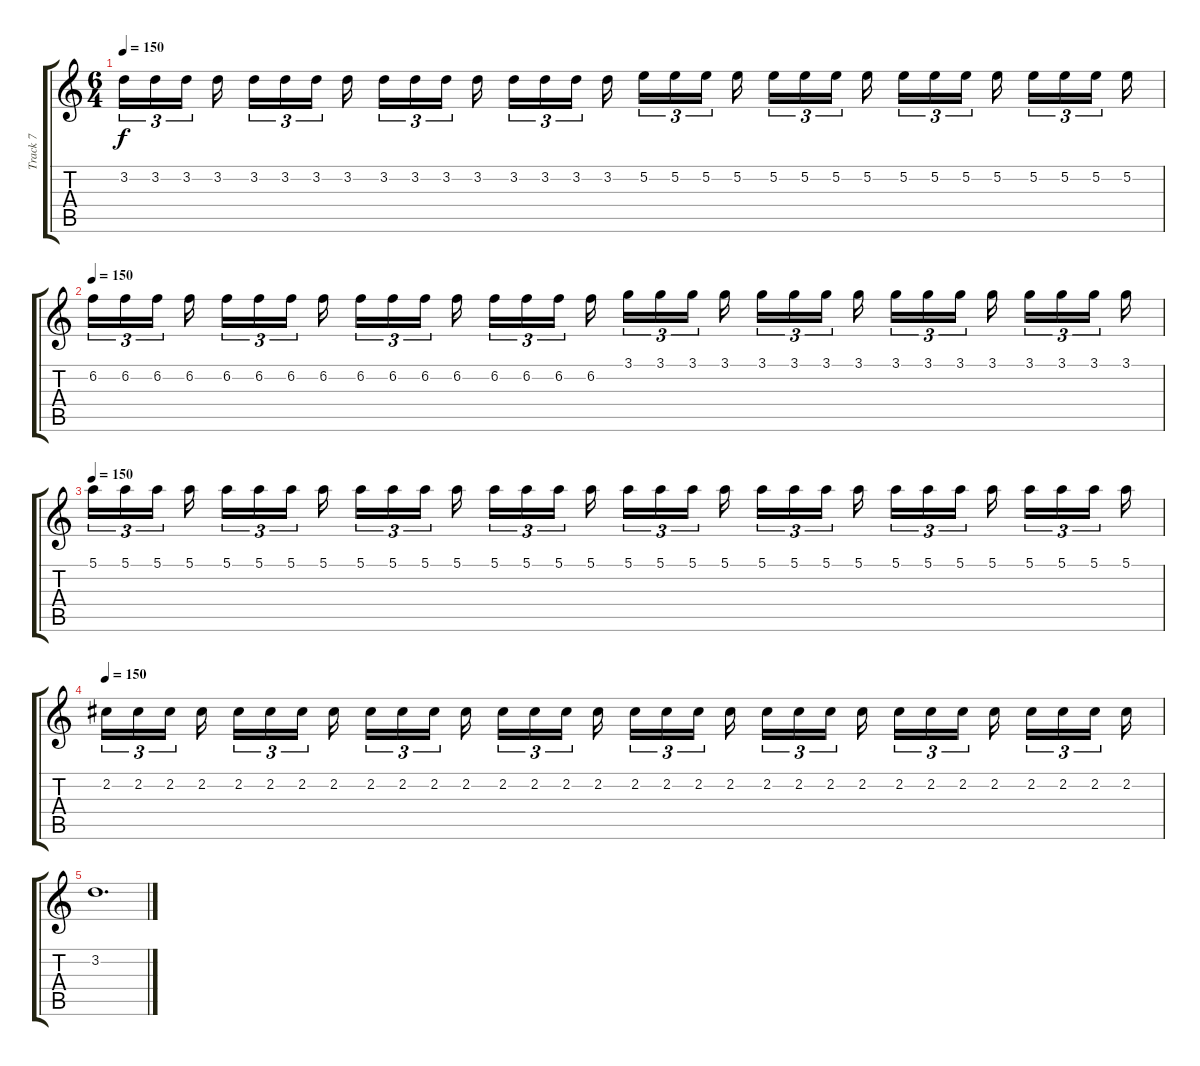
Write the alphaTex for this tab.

\track ("Track 7" "Track 7") {instrument distortionguitar}
\staff {score tabs}
\tuning (E4 B3 G3 D3 A2 E2) {hide}
\ts (6 4)
\tempo 150
\clef g2
\ks c
3.2.16{tu (3 2) dy f} 3.2.16{tu (3 2)} 3.2.16{tu (3 2) beam splitsecondary} 3.2.16{beam splitsecondary} 3.2.16{tu (3 2)} 3.2.16{tu (3 2)} 3.2.16{tu (3 2) beam splitsecondary} 3.2.16{beam splitsecondary} 3.2.16{tu (3 2)} 3.2.16{tu (3 2)} 3.2.16{tu (3 2) beam splitsecondary} 3.2.16{beam splitsecondary} 3.2.16{tu (3 2)} 3.2.16{tu (3 2)} 3.2.16{tu (3 2) beam splitsecondary} 3.2.16 5.2.16{tu (3 2)} 5.2.16{tu (3 2)} 5.2.16{tu (3 2) beam splitsecondary} 5.2.16{beam splitsecondary} 5.2.16{tu (3 2)} 5.2.16{tu (3 2)} 5.2.16{tu (3 2) beam splitsecondary} 5.2.16{beam splitsecondary} 5.2.16{tu (3 2)} 5.2.16{tu (3 2)} 5.2.16{tu (3 2) beam splitsecondary} 5.2.16{beam splitsecondary} 5.2.16{tu (3 2)} 5.2.16{tu (3 2)} 5.2.16{tu (3 2) beam splitsecondary} 5.2.16 |
\tempo 150
6.2.16{tu (3 2)} 6.2.16{tu (3 2)} 6.2.16{tu (3 2) beam splitsecondary} 6.2.16{beam splitsecondary} 6.2.16{tu (3 2)} 6.2.16{tu (3 2)} 6.2.16{tu (3 2) beam splitsecondary} 6.2.16{beam splitsecondary} 6.2.16{tu (3 2)} 6.2.16{tu (3 2)} 6.2.16{tu (3 2) beam splitsecondary} 6.2.16{beam splitsecondary} 6.2.16{tu (3 2)} 6.2.16{tu (3 2)} 6.2.16{tu (3 2) beam splitsecondary} 6.2.16 3.1.16{tu (3 2)} 3.1.16{tu (3 2)} 3.1.16{tu (3 2) beam splitsecondary} 3.1.16{beam splitsecondary} 3.1.16{tu (3 2)} 3.1.16{tu (3 2)} 3.1.16{tu (3 2) beam splitsecondary} 3.1.16{beam splitsecondary} 3.1.16{tu (3 2)} 3.1.16{tu (3 2)} 3.1.16{tu (3 2) beam splitsecondary} 3.1.16{beam splitsecondary} 3.1.16{tu (3 2)} 3.1.16{tu (3 2)} 3.1.16{tu (3 2) beam splitsecondary} 3.1.16 |
\tempo 150
5.1.16{tu (3 2)} 5.1.16{tu (3 2)} 5.1.16{tu (3 2) beam splitsecondary} 5.1.16{beam splitsecondary} 5.1.16{tu (3 2)} 5.1.16{tu (3 2)} 5.1.16{tu (3 2) beam splitsecondary} 5.1.16{beam splitsecondary} 5.1.16{tu (3 2)} 5.1.16{tu (3 2)} 5.1.16{tu (3 2) beam splitsecondary} 5.1.16{beam splitsecondary} 5.1.16{tu (3 2)} 5.1.16{tu (3 2)} 5.1.16{tu (3 2) beam splitsecondary} 5.1.16 5.1.16{tu (3 2)} 5.1.16{tu (3 2)} 5.1.16{tu (3 2) beam splitsecondary} 5.1.16{beam splitsecondary} 5.1.16{tu (3 2)} 5.1.16{tu (3 2)} 5.1.16{tu (3 2) beam splitsecondary} 5.1.16{beam splitsecondary} 5.1.16{tu (3 2)} 5.1.16{tu (3 2)} 5.1.16{tu (3 2) beam splitsecondary} 5.1.16{beam splitsecondary} 5.1.16{tu (3 2)} 5.1.16{tu (3 2)} 5.1.16{tu (3 2) beam splitsecondary} 5.1.16 |
\tempo 136
\tempo 150
2.2.16{tu (3 2)} 2.2.16{tu (3 2)} 2.2.16{tu (3 2) beam splitsecondary} 2.2.16{beam splitsecondary} 2.2.16{tu (3 2)} 2.2.16{tu (3 2)} 2.2.16{tu (3 2) beam splitsecondary} 2.2.16{beam splitsecondary} 2.2.16{tu (3 2)} 2.2.16{tu (3 2)} 2.2.16{tu (3 2) beam splitsecondary} 2.2.16{beam splitsecondary} 2.2.16{tu (3 2)} 2.2.16{tu (3 2)} 2.2.16{tu (3 2) beam splitsecondary} 2.2.16 2.2.16{tu (3 2)} 2.2.16{tu (3 2)} 2.2.16{tu (3 2) beam splitsecondary} 2.2.16{beam splitsecondary} 2.2.16{tu (3 2)} 2.2.16{tu (3 2)} 2.2.16{tu (3 2) beam splitsecondary} 2.2.16{beam splitsecondary} 2.2.16{tu (3 2)} 2.2.16{tu (3 2)} 2.2.16{tu (3 2) beam splitsecondary} 2.2.16{beam splitsecondary} 2.2.16{tu (3 2)} 2.2.16{tu (3 2)} 2.2.16{tu (3 2) beam splitsecondary} 2.2.16 |
3.2.1{d volume 2}
